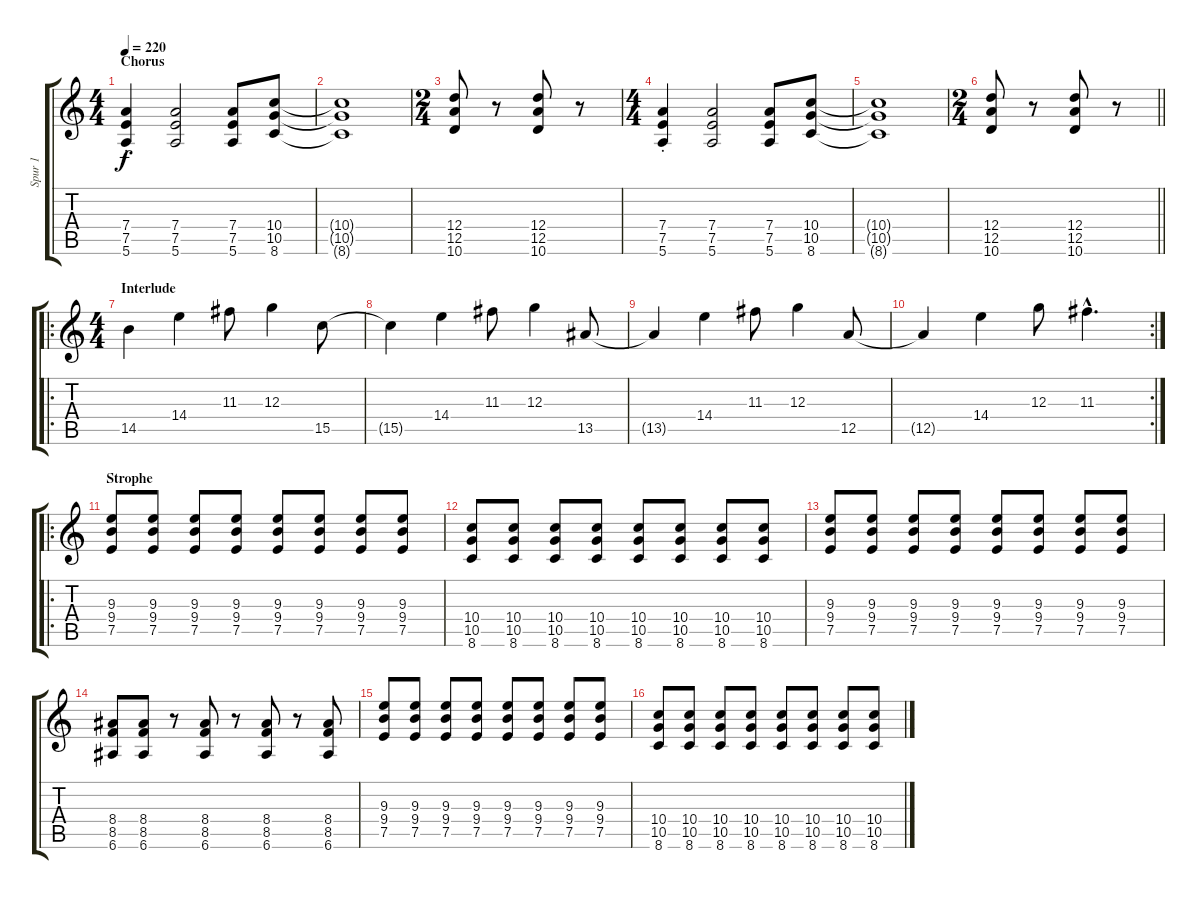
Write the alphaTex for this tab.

\track ("Spur 1" "Spur 1") {instrument distortionguitar}
\staff {score tabs}
\tuning (E4 B3 G3 D3 A2 E2) {hide}
\ts (4 4)
\section ("" "Chorus")
\tempo 220
\clef g2
\ks c
(7.4{st} 7.5{st} 5.6{st}).4{dy f} (7.4 7.5 5.6).2 (7.4 7.5 5.6).8 (10.4 10.5 8.6).8 |
(10.4{t} 10.5{t} 8.6{t}).1 |
\ts (2 4)
(12.4 12.5 10.6).8 r.8 (12.4 12.5 10.6).8 r.8 |
\ts (4 4)
(7.4{st} 7.5{st} 5.6{st}).4 (7.4 7.5 5.6).2 (7.4 7.5 5.6).8 (10.4 10.5 8.6).8 |
(10.4{t} 10.5{t} 8.6{t}).1 |
\ts (2 4)
\barLineRight lightlight
(12.4 12.5 10.6).8 r.8 (12.4 12.5 10.6).8 r.8 |
\ro
\ts (4 4)
\section ("" "Interlude")
14.5.4 14.4.4 11.3.8 12.3.4 15.5.8 |
15.5{t}.4 14.4.4 11.3.8 12.3.4 13.5.8 |
13.5{t}.4 14.4.4 11.3.8 12.3.4 12.5.8 |
\rc 2
12.5{t}.4 14.4.4 12.3.8 11.3{hac}.4{d} |
\ro
\section ("" "Strophe")
(9.3 9.4 7.5).8 (9.3 9.4 7.5).8 (9.3 9.4 7.5).8 (9.3 9.4 7.5).8 (9.3 9.4 7.5).8 (9.3 9.4 7.5).8 (9.3 9.4 7.5).8 (9.3 9.4 7.5).8 |
(10.4 10.5 8.6).8 (10.4 10.5 8.6).8 (10.4 10.5 8.6).8 (10.4 10.5 8.6).8 (10.4 10.5 8.6).8 (10.4 10.5 8.6).8 (10.4 10.5 8.6).8 (10.4 10.5 8.6).8 |
(9.3 9.4 7.5).8 (9.3 9.4 7.5).8 (9.3 9.4 7.5).8 (9.3 9.4 7.5).8 (9.3 9.4 7.5).8 (9.3 9.4 7.5).8 (9.3 9.4 7.5).8 (9.3 9.4 7.5).8 |
(8.4 8.5 6.6).8 (8.4 8.5 6.6).8 r.8 (8.4 8.5 6.6).8 r.8 (8.4 8.5 6.6).8 r.8 (8.4 8.5 6.6).8 |
(9.3 9.4 7.5).8 (9.3 9.4 7.5).8 (9.3 9.4 7.5).8 (9.3 9.4 7.5).8 (9.3 9.4 7.5).8 (9.3 9.4 7.5).8 (9.3 9.4 7.5).8 (9.3 9.4 7.5).8 |
(10.4 10.5 8.6).8 (10.4 10.5 8.6).8 (10.4 10.5 8.6).8 (10.4 10.5 8.6).8 (10.4 10.5 8.6).8 (10.4 10.5 8.6).8 (10.4 10.5 8.6).8 (10.4 10.5 8.6).8
